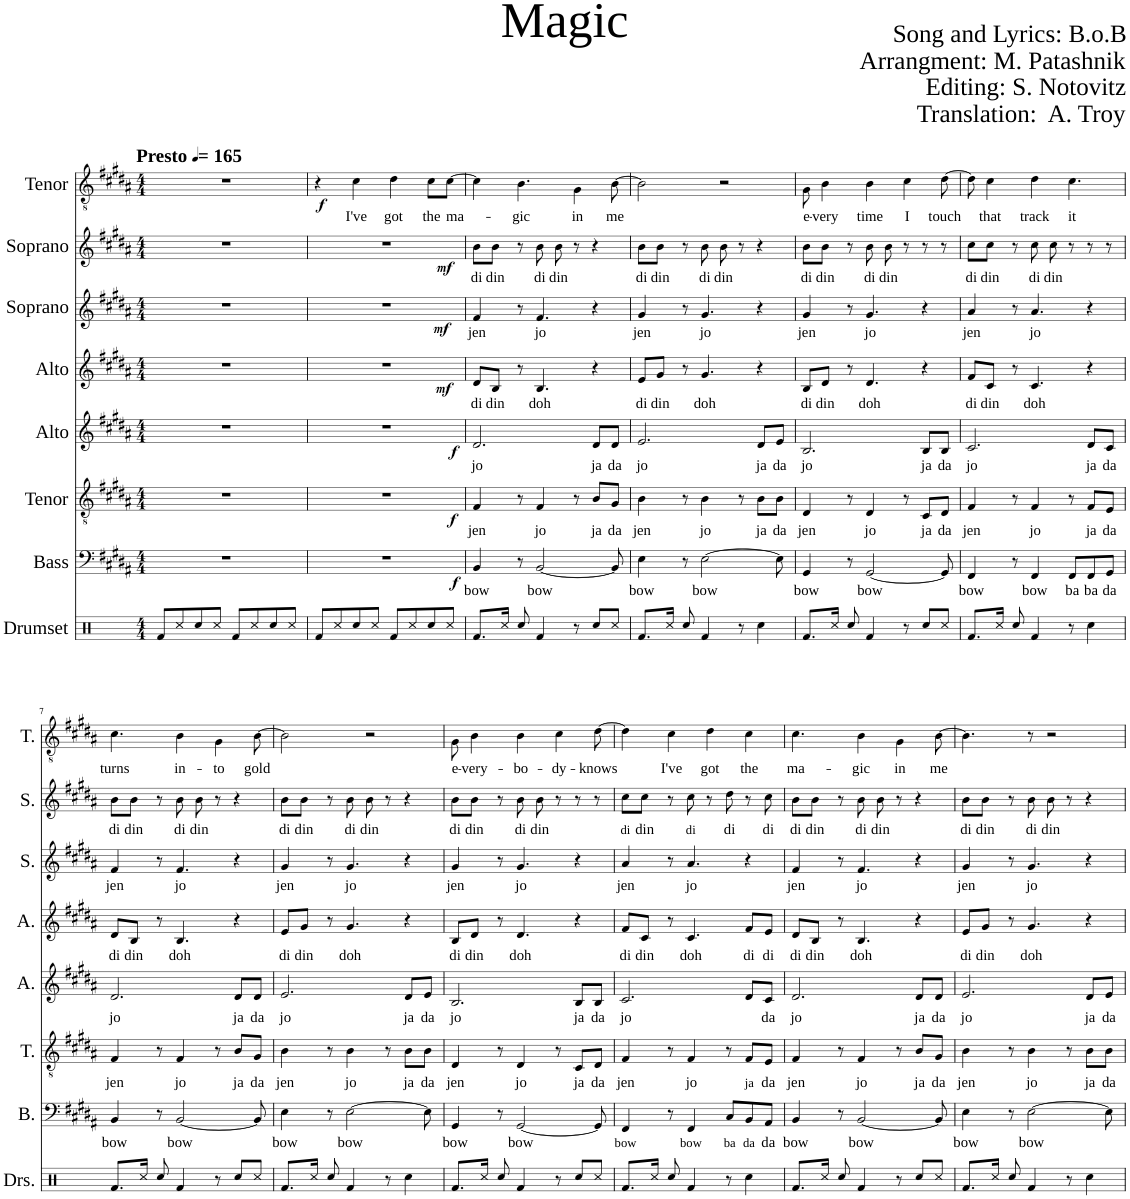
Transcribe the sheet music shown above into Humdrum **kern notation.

**kern	**kern	**text	**dynam	**kern	**text	**dynam	**kern	**text	**dynam	**kern	**text	**dynam	**kern	**text	**dynam	**kern	**text	**dynam	**kern	**text	**dynam
*part8	*part7	*part7	*part7	*part6	*part6	*part6	*part5	*part5	*part5	*part4	*part4	*part4	*part3	*part3	*part3	*part2	*part2	*part2	*part1	*part1	*part1
*staff8	*staff7	*staff7	*staff7	*staff6	*staff6	*staff6	*staff5	*staff5	*staff5	*staff4	*staff4	*staff4	*staff3	*staff3	*staff3	*staff2	*staff2	*staff2	*staff1	*staff1	*staff1
*I"Drumset	*I"Bass	*	*	*I"Tenor	*	*	*I"Alto	*	*	*I"Alto	*	*	*I"Soprano	*	*	*I"Soprano	*	*	*I"Tenor	*	*
*I'Drs.	*I'B.	*	*	*I'T.	*	*	*I'A.	*	*	*I'A.	*	*	*I'S.	*	*	*I'S.	*	*	*I'T.	*	*
*clefX	*clefF4	*	*	*clefGv2	*	*	*clefG2	*	*	*clefG2	*	*	*clefG2	*	*	*clefG2	*	*	*clefGv2	*	*
*k[f#c#g#d#a#]	*k[f#c#g#d#a#]	*	*	*k[f#c#g#d#a#]	*	*	*k[f#c#g#d#a#]	*	*	*k[f#c#g#d#a#]	*	*	*k[f#c#g#d#a#]	*	*	*k[f#c#g#d#a#]	*	*	*k[f#c#g#d#a#]	*	*
*M4/4	*M4/4	*	*	*M4/4	*	*	*M4/4	*	*	*M4/4	*	*	*M4/4	*	*	*M4/4	*	*	*M4/4	*	*
*MM165	*MM165	*	*	*MM165	*	*	*MM165	*	*	*MM165	*	*	*MM165	*	*	*MM165	*	*	*MM165	*	*
=1	=1	=1	=1	=1	=1	=1	=1	=1	=1	=1	=1	=1	=1	=1	=1	=1	=1	=1	=1	=1	=1
!	!	!	!	!	!	!	!	!	!	!	!	!	!	!	!	!	!	!	!LO:TX:a:B:t=Presto	!	!
8Rf/L	1r	.	.	1r	.	.	1r	.	.	1r	.	.	1r	.	.	1r	.	.	1r	.	.
8Rcc/	.	.	.	.	.	.	.	.	.	.	.	.	.	.	.	.	.	.	.	.	.
8Rcc/	.	.	.	.	.	.	.	.	.	.	.	.	.	.	.	.	.	.	.	.	.
8Rcc/J	.	.	.	.	.	.	.	.	.	.	.	.	.	.	.	.	.	.	.	.	.
8Rf/L	.	.	.	.	.	.	.	.	.	.	.	.	.	.	.	.	.	.	.	.	.
8Rcc/	.	.	.	.	.	.	.	.	.	.	.	.	.	.	.	.	.	.	.	.	.
8Rcc/	.	.	.	.	.	.	.	.	.	.	.	.	.	.	.	.	.	.	.	.	.
8Rcc/J	.	.	.	.	.	.	.	.	.	.	.	.	.	.	.	.	.	.	.	.	.
=2	=2	=2	=2	=2	=2	=2	=2	=2	=2	=2	=2	=2	=2	=2	=2	=2	=2	=2	=2	=2	=2
!	!	!	!	!	!	!	!	!	!	!	!	!	!	!	!	!	!	!	!	!	!LO:DY:b
8Rf/L	1r	.	.	1r	.	.	1r	.	.	1r	.	.	1r	.	.	1r	.	.	4r	.	f
8Rcc/	.	.	.	.	.	.	.	.	.	.	.	.	.	.	.	.	.	.	.	.	.
!	!	!	!	!	!	!	!	!	!	!	!	!	!	!	!	!	!	!	!	!LO:LY:b	!
8Rcc/	.	.	.	.	.	.	.	.	.	.	.	.	.	.	.	.	.	.	4c#\	I've	.
8Rcc/J	.	.	.	.	.	.	.	.	.	.	.	.	.	.	.	.	.	.	.	.	.
!	!	!	!	!	!	!	!	!	!	!	!	!	!	!	!	!	!	!	!	!LO:LY:b	!
8Rf/L	.	.	.	.	.	.	.	.	.	.	.	.	.	.	.	.	.	.	4d#\	got	.
8Rcc/	.	.	.	.	.	.	.	.	.	.	.	.	.	.	.	.	.	.	.	.	.
!	!	!	!	!	!	!	!	!	!	!	!	!	!	!	!	!	!	!	!	!LO:LY:b	!
8Rcc/	.	.	.	.	.	.	.	.	.	.	.	.	.	.	.	.	.	.	8c#\L	the	.
!	!	!	!	!	!	!	!	!	!	!	!	!	!	!	!	!	!	!	!	!LO:LY:b	!
8Rcc/J	.	.	.	.	.	.	.	.	.	.	.	.	.	.	.	.	.	.	[8c#\J	ma-	.
=3	=3	=3	=3	=3	=3	=3	=3	=3	=3	=3	=3	=3	=3	=3	=3	=3	=3	=3	=3	=3	=3
!	!	!LO:LY:b	!LO:DY:b	!	!LO:LY:b	!LO:DY:b	!	!LO:LY:b	!LO:DY:b	!	!LO:LY:b	!LO:DY:b	!	!LO:LY:b	!LO:DY:b	!	!LO:LY:b	!LO:DY:b	!	!	!
8.Rf/L	4BB/	bow	f	4F#/	jen	f	2.d#/	jo	f	8d#/L	di	mf	4f#/	jen	mf	8b\L	di	mf	4c#\]	.	.
!	!	!	!	!	!	!	!	!	!	!	!LO:LY:b	!	!	!	!	!	!LO:LY:b	!	!	!	!
.	.	.	.	.	.	.	.	.	.	8B/J	din	.	.	.	.	8b\J	din	.	.	.	.
16Rcc/Jk	.	.	.	.	.	.	.	.	.	.	.	.	.	.	.	.	.	.	.	.	.
!	!	!	!	!	!	!	!	!	!	!	!	!	!	!	!	!	!	!	!	!LO:LY:b	!
8Rcc/	8r	.	.	8r	.	.	.	.	.	8r	.	.	8r	.	.	8r	.	.	4.B\	-gic	.
!	!	!LO:LY:b	!	!	!LO:LY:b	!	!	!	!	!	!LO:LY:b	!	!	!LO:LY:b	!	!	!LO:LY:b	!	!	!	!
4Rf/	[2BB/	bow	.	4F#/	jo	.	.	.	.	4.B/	doh	.	4.f#/	jo	.	8b\	di	.	.	.	.
!	!	!	!	!	!	!	!	!	!	!	!	!	!	!	!	!	!LO:LY:b	!	!	!	!
.	.	.	.	.	.	.	.	.	.	.	.	.	.	.	.	8b\	din	.	.	.	.
!	!	!	!	!	!	!	!	!	!	!	!	!	!	!	!	!	!	!	!	!LO:LY:b	!
8r	.	.	.	8r	.	.	.	.	.	.	.	.	.	.	.	8r	.	.	4G#\	in	.
!	!	!	!	!	!LO:LY:b	!	!	!LO:LY:b	!	!	!	!	!	!	!	!	!	!	!	!	!
8Rcc/L	.	.	.	8B/L	ja	.	8d#/L	ja	.	4r	.	.	4r	.	.	4r	.	.	.	.	.
!	!	!	!	!	!LO:LY:b	!	!	!LO:LY:b	!	!	!	!	!	!	!	!	!	!	!	!LO:LY:b	!
8Rcc/J	8BB/]	.	.	8G#/J	da	.	8d#/J	da	.	.	.	.	.	.	.	.	.	.	[8B\	me	.
=4	=4	=4	=4	=4	=4	=4	=4	=4	=4	=4	=4	=4	=4	=4	=4	=4	=4	=4	=4	=4	=4
!	!	!LO:LY:b	!	!	!LO:LY:b	!	!	!LO:LY:b	!	!	!LO:LY:b	!	!	!LO:LY:b	!	!	!LO:LY:b	!	!	!	!
8.Rf/L	4E\	bow	.	4B\	jen	.	2.e/	jo	.	8e/L	di	.	4g#/	jen	.	8b\L	di	.	2B\]	.	.
!	!	!	!	!	!	!	!	!	!	!	!LO:LY:b	!	!	!	!	!	!LO:LY:b	!	!	!	!
.	.	.	.	.	.	.	.	.	.	8g#/J	din	.	.	.	.	8b\J	din	.	.	.	.
16Rcc/Jk	.	.	.	.	.	.	.	.	.	.	.	.	.	.	.	.	.	.	.	.	.
8Rcc/	8r	.	.	8r	.	.	.	.	.	8r	.	.	8r	.	.	8r	.	.	.	.	.
!	!	!LO:LY:b	!	!	!LO:LY:b	!	!	!	!	!	!LO:LY:b	!	!	!LO:LY:b	!	!	!LO:LY:b	!	!	!	!
4Rf/	[2E\	bow	.	4B\	jo	.	.	.	.	4.g#/	doh	.	4.g#/	jo	.	8b\	di	.	.	.	.
!	!	!	!	!	!	!	!	!	!	!	!	!	!	!	!	!	!LO:LY:b	!	!	!	!
.	.	.	.	.	.	.	.	.	.	.	.	.	.	.	.	8b\	din	.	2r	.	.
8r	.	.	.	8r	.	.	.	.	.	.	.	.	.	.	.	8r	.	.	.	.	.
!	!	!	!	!	!LO:LY:b	!	!	!LO:LY:b	!	!	!	!	!	!	!	!	!	!	!	!	!
4Rcc\	.	.	.	8B\L	ja	.	8d#/L	ja	.	4r	.	.	4r	.	.	4r	.	.	.	.	.
!	!	!	!	!	!LO:LY:b	!	!	!LO:LY:b	!	!	!	!	!	!	!	!	!	!	!	!	!
.	8E\]	.	.	8B\J	da	.	8e/J	da	.	.	.	.	.	.	.	.	.	.	.	.	.
=5	=5	=5	=5	=5	=5	=5	=5	=5	=5	=5	=5	=5	=5	=5	=5	=5	=5	=5	=5	=5	=5
!	!	!LO:LY:b	!	!	!LO:LY:b	!	!	!LO:LY:b	!	!	!LO:LY:b	!	!	!LO:LY:b	!	!	!LO:LY:b	!	!	!LO:LY:b	!
8.Rf/L	4GG#/	bow	.	4D#/	jen	.	2.B/	jo	.	8B/L	di	.	4g#/	jen	.	8b\L	di	.	8G#\	e-	.
!	!	!	!	!	!	!	!	!	!	!	!LO:LY:b	!	!	!	!	!	!LO:LY:b	!	!	!LO:LY:b	!
.	.	.	.	.	.	.	.	.	.	8d#/J	din	.	.	.	.	8b\J	din	.	4B\	-very	.
16Rcc/Jk	.	.	.	.	.	.	.	.	.	.	.	.	.	.	.	.	.	.	.	.	.
8Rcc/	8r	.	.	8r	.	.	.	.	.	8r	.	.	8r	.	.	8r	.	.	.	.	.
!	!	!LO:LY:b	!	!	!LO:LY:b	!	!	!	!	!	!LO:LY:b	!	!	!LO:LY:b	!	!	!LO:LY:b	!	!	!LO:LY:b	!
4Rf/	[2GG#/	bow	.	4D#/	jo	.	.	.	.	4.d#/	doh	.	4.g#/	jo	.	8b\	di	.	4B\	time	.
!	!	!	!	!	!	!	!	!	!	!	!	!	!	!	!	!	!LO:LY:b	!	!	!	!
.	.	.	.	.	.	.	.	.	.	.	.	.	.	.	.	8b\	din	.	.	.	.
!	!	!	!	!	!	!	!	!	!	!	!	!	!	!	!	!	!	!	!	!LO:LY:b	!
8r	.	.	.	8r	.	.	.	.	.	.	.	.	.	.	.	8r	.	.	4c#\	I	.
!	!	!	!	!	!LO:LY:b	!	!	!LO:LY:b	!	!	!	!	!	!	!	!	!	!	!	!	!
8Rcc/L	.	.	.	8C#/L	ja	.	8B/L	ja	.	4r	.	.	4r	.	.	8r	.	.	.	.	.
!	!	!	!	!	!LO:LY:b	!	!	!LO:LY:b	!	!	!	!	!	!	!	!	!	!	!	!LO:LY:b	!
8Rcc/J	8GG#/]	.	.	8D#/J	da	.	8B/J	da	.	.	.	.	.	.	.	8r	.	.	[8d#\	touch	.
=6	=6	=6	=6	=6	=6	=6	=6	=6	=6	=6	=6	=6	=6	=6	=6	=6	=6	=6	=6	=6	=6
!	!	!LO:LY:b	!	!	!LO:LY:b	!	!	!LO:LY:b	!	!	!LO:LY:b	!	!	!LO:LY:b	!	!	!LO:LY:b	!	!	!	!
8.Rf/L	4FF#/	bow	.	4F#/	jen	.	2.c#/	jo	.	8f#/L	di	.	4a#/	jen	.	8cc#\L	di	.	8d#\]	.	.
!	!	!	!	!	!	!	!	!	!	!	!LO:LY:b	!	!	!	!	!	!LO:LY:b	!	!	!LO:LY:b	!
.	.	.	.	.	.	.	.	.	.	8c#/J	din	.	.	.	.	8cc#\J	din	.	4c#\	that	.
16Rcc/Jk	.	.	.	.	.	.	.	.	.	.	.	.	.	.	.	.	.	.	.	.	.
8Rcc/	8r	.	.	8r	.	.	.	.	.	8r	.	.	8r	.	.	8r	.	.	.	.	.
!	!	!LO:LY:b	!	!	!LO:LY:b	!	!	!	!	!	!LO:LY:b	!	!	!LO:LY:b	!	!	!LO:LY:b	!	!	!LO:LY:b	!
4Rf/	4FF#/	bow	.	4F#/	jo	.	.	.	.	4.c#/	doh	.	4.a#/	jo	.	8cc#\	di	.	4d#\	track	.
!	!	!	!	!	!	!	!	!	!	!	!	!	!	!	!	!	!LO:LY:b	!	!	!	!
.	.	.	.	.	.	.	.	.	.	.	.	.	.	.	.	8cc#\	din	.	.	.	.
!	!	!LO:LY:b	!	!	!	!	!	!	!	!	!	!	!	!	!	!	!	!	!	!LO:LY:b	!
8r	8FF#/L	ba	.	8r	.	.	.	.	.	.	.	.	.	.	.	8r	.	.	4.c#\	it	.
!	!	!LO:LY:b	!	!	!LO:LY:b	!	!	!LO:LY:b	!	!	!	!	!	!	!	!	!	!	!	!	!
4Rcc\	8FF#/	ba	.	8F#/L	ja	.	8d#/L	ja	.	4r	.	.	4r	.	.	8r	.	.	.	.	.
!	!	!LO:LY:b	!	!	!LO:LY:b	!	!	!LO:LY:b	!	!	!	!	!	!	!	!	!	!	!	!	!
.	8GG#/J	da	.	8E/J	da	.	8c#/J	da	.	.	.	.	.	.	.	8r	.	.	.	.	.
!!LO:LB:g=z
=7	=7	=7	=7	=7	=7	=7	=7	=7	=7	=7	=7	=7	=7	=7	=7	=7	=7	=7	=7	=7	=7
!	!	!LO:LY:b	!	!	!LO:LY:b	!	!	!LO:LY:b	!	!	!LO:LY:b	!	!	!LO:LY:b	!	!	!LO:LY:b	!	!	!LO:LY:b	!
8.Rf/L	4BB/	bow	.	4F#/	jen	.	2.d#/	jo	.	8d#/L	di	.	4f#/	jen	.	8b\L	di	.	4.c#\	turns	.
!	!	!	!	!	!	!	!	!	!	!	!LO:LY:b	!	!	!	!	!	!LO:LY:b	!	!	!	!
.	.	.	.	.	.	.	.	.	.	8B/J	din	.	.	.	.	8b\J	din	.	.	.	.
16Rcc/Jk	.	.	.	.	.	.	.	.	.	.	.	.	.	.	.	.	.	.	.	.	.
8Rcc/	8r	.	.	8r	.	.	.	.	.	8r	.	.	8r	.	.	8r	.	.	.	.	.
!	!	!LO:LY:b	!	!	!LO:LY:b	!	!	!	!	!	!LO:LY:b	!	!	!LO:LY:b	!	!	!LO:LY:b	!	!	!LO:LY:b	!
4Rf/	[2BB/	bow	.	4F#/	jo	.	.	.	.	4.B/	doh	.	4.f#/	jo	.	8b\	di	.	4B\	in-	.
!	!	!	!	!	!	!	!	!	!	!	!	!	!	!	!	!	!LO:LY:b	!	!	!	!
.	.	.	.	.	.	.	.	.	.	.	.	.	.	.	.	8b\	din	.	.	.	.
!	!	!	!	!	!	!	!	!	!	!	!	!	!	!	!	!	!	!	!	!LO:LY:b	!
8r	.	.	.	8r	.	.	.	.	.	.	.	.	.	.	.	8r	.	.	4G#\	-to	.
!	!	!	!	!	!LO:LY:b	!	!	!LO:LY:b	!	!	!	!	!	!	!	!	!	!	!	!	!
8Rcc/L	.	.	.	8B/L	ja	.	8d#/L	ja	.	4r	.	.	4r	.	.	4r	.	.	.	.	.
!	!	!	!	!	!LO:LY:b	!	!	!LO:LY:b	!	!	!	!	!	!	!	!	!	!	!	!LO:LY:b	!
8Rcc/J	8BB/]	.	.	8G#/J	da	.	8d#/J	da	.	.	.	.	.	.	.	.	.	.	[8B\	gold	.
=8	=8	=8	=8	=8	=8	=8	=8	=8	=8	=8	=8	=8	=8	=8	=8	=8	=8	=8	=8	=8	=8
!	!	!LO:LY:b	!	!	!LO:LY:b	!	!	!LO:LY:b	!	!	!LO:LY:b	!	!	!LO:LY:b	!	!	!LO:LY:b	!	!	!	!
8.Rf/L	4E\	bow	.	4B\	jen	.	2.e/	jo	.	8e/L	di	.	4g#/	jen	.	8b\L	di	.	2B\]	.	.
!	!	!	!	!	!	!	!	!	!	!	!LO:LY:b	!	!	!	!	!	!LO:LY:b	!	!	!	!
.	.	.	.	.	.	.	.	.	.	8g#/J	din	.	.	.	.	8b\J	din	.	.	.	.
16Rcc/Jk	.	.	.	.	.	.	.	.	.	.	.	.	.	.	.	.	.	.	.	.	.
8Rcc/	8r	.	.	8r	.	.	.	.	.	8r	.	.	8r	.	.	8r	.	.	.	.	.
!	!	!LO:LY:b	!	!	!LO:LY:b	!	!	!	!	!	!LO:LY:b	!	!	!LO:LY:b	!	!	!LO:LY:b	!	!	!	!
4Rf/	[2E\	bow	.	4B\	jo	.	.	.	.	4.g#/	doh	.	4.g#/	jo	.	8b\	di	.	.	.	.
!	!	!	!	!	!	!	!	!	!	!	!	!	!	!	!	!	!LO:LY:b	!	!	!	!
.	.	.	.	.	.	.	.	.	.	.	.	.	.	.	.	8b\	din	.	2r	.	.
8r	.	.	.	8r	.	.	.	.	.	.	.	.	.	.	.	8r	.	.	.	.	.
!	!	!	!	!	!LO:LY:b	!	!	!LO:LY:b	!	!	!	!	!	!	!	!	!	!	!	!	!
4Rcc\	.	.	.	8B\L	ja	.	8d#/L	ja	.	4r	.	.	4r	.	.	4r	.	.	.	.	.
!	!	!	!	!	!LO:LY:b	!	!	!LO:LY:b	!	!	!	!	!	!	!	!	!	!	!	!	!
.	8E\]	.	.	8B\J	da	.	8e/J	da	.	.	.	.	.	.	.	.	.	.	.	.	.
=9	=9	=9	=9	=9	=9	=9	=9	=9	=9	=9	=9	=9	=9	=9	=9	=9	=9	=9	=9	=9	=9
!	!	!LO:LY:b	!	!	!LO:LY:b	!	!	!LO:LY:b	!	!	!LO:LY:b	!	!	!LO:LY:b	!	!	!LO:LY:b	!	!	!LO:LY:b	!
8.Rf/L	4GG#/	bow	.	4D#/	jen	.	2.B/	jo	.	8B/L	di	.	4g#/	jen	.	8b\L	di	.	8G#\	e-	.
!	!	!	!	!	!	!	!	!	!	!	!LO:LY:b	!	!	!	!	!	!LO:LY:b	!	!	!LO:LY:b	!
.	.	.	.	.	.	.	.	.	.	8d#/J	din	.	.	.	.	8b\J	din	.	4B\	-very-	.
16Rcc/Jk	.	.	.	.	.	.	.	.	.	.	.	.	.	.	.	.	.	.	.	.	.
8Rcc/	8r	.	.	8r	.	.	.	.	.	8r	.	.	8r	.	.	8r	.	.	.	.	.
!	!	!LO:LY:b	!	!	!LO:LY:b	!	!	!	!	!	!LO:LY:b	!	!	!LO:LY:b	!	!	!LO:LY:b	!	!	!LO:LY:b	!
4Rf/	[2GG#/	bow	.	4D#/	jo	.	.	.	.	4.d#/	doh	.	4.g#/	jo	.	8b\	di	.	4B\	-bo-	.
!	!	!	!	!	!	!	!	!	!	!	!	!	!	!	!	!	!LO:LY:b	!	!	!	!
.	.	.	.	.	.	.	.	.	.	.	.	.	.	.	.	8b\	din	.	.	.	.
!	!	!	!	!	!	!	!	!	!	!	!	!	!	!	!	!	!	!	!	!LO:LY:b	!
8r	.	.	.	8r	.	.	.	.	.	.	.	.	.	.	.	8r	.	.	4c#\	-dy-	.
!	!	!	!	!	!LO:LY:b	!	!	!LO:LY:b	!	!	!	!	!	!	!	!	!	!	!	!	!
8Rcc/L	.	.	.	8C#/L	ja	.	8B/L	ja	.	4r	.	.	4r	.	.	8r	.	.	.	.	.
!	!	!	!	!	!LO:LY:b	!	!	!LO:LY:b	!	!	!	!	!	!	!	!	!	!	!	!LO:LY:b	!
8Rcc/J	8GG#/]	.	.	8D#/J	da	.	8B/J	da	.	.	.	.	.	.	.	8r	.	.	[8d#\	-knows	.
=10	=10	=10	=10	=10	=10	=10	=10	=10	=10	=10	=10	=10	=10	=10	=10	=10	=10	=10	=10	=10	=10
!	!	!LO:LY:b	!	!	!LO:LY:b	!	!	!LO:LY:b	!	!	!LO:LY:b	!	!	!LO:LY:b	!	!	!LO:LY:b	!	!	!	!
8.Rf/L	4FF#/	bow	.	4F#/	jen	.	2.c#/	jo	.	8f#/L	di	.	4a#/	jen	.	8cc#\L	di	.	4d#\]	.	.
!	!	!	!	!	!	!	!	!	!	!	!LO:LY:b	!	!	!	!	!	!LO:LY:b	!	!	!	!
.	.	.	.	.	.	.	.	.	.	8c#/J	din	.	.	.	.	8cc#\J	din	.	.	.	.
16Rcc/Jk	.	.	.	.	.	.	.	.	.	.	.	.	.	.	.	.	.	.	.	.	.
!	!	!	!	!	!	!	!	!	!	!	!	!	!	!	!	!	!	!	!	!LO:LY:b	!
8Rcc/	8r	.	.	8r	.	.	.	.	.	8r	.	.	8r	.	.	8r	.	.	4c#\	I've	.
!	!	!LO:LY:b	!	!	!LO:LY:b	!	!	!	!	!	!LO:LY:b	!	!	!LO:LY:b	!	!	!LO:LY:b	!	!	!	!
4Rf/	4FF#/	bow	.	4F#/	jo	.	.	.	.	4.c#/	doh	.	4.a#/	jo	.	8cc#\	di	.	.	.	.
!	!	!	!	!	!	!	!	!	!	!	!	!	!	!	!	!	!	!	!	!LO:LY:b	!
.	.	.	.	.	.	.	.	.	.	.	.	.	.	.	.	8r	.	.	4d#\	got	.
!	!	!LO:LY:b	!	!	!	!	!	!	!	!	!	!	!	!	!	!	!LO:LY:b	!	!	!	!
8r	8C#/L	ba	.	8r	.	.	.	.	.	.	.	.	.	.	.	8dd#\	di	.	.	.	.
!	!	!LO:LY:b	!	!	!LO:LY:b	!	!	!	!	!	!LO:LY:b	!	!	!	!	!	!	!	!	!LO:LY:b	!
4Rcc\	8BB/	da	.	8F#/L	ja	.	8d#/L	.	.	8f#/L	di	.	4r	.	.	8r	.	.	4c#\	the	.
!	!	!LO:LY:b	!	!	!LO:LY:b	!	!	!LO:LY:b	!	!	!LO:LY:b	!	!	!	!	!	!LO:LY:b	!	!	!	!
.	8AA#/J	da	.	8E/J	da	.	8c#/J	da	.	8e/J	di	.	.	.	.	8cc#\	di	.	.	.	.
=11	=11	=11	=11	=11	=11	=11	=11	=11	=11	=11	=11	=11	=11	=11	=11	=11	=11	=11	=11	=11	=11
!	!	!LO:LY:b	!	!	!LO:LY:b	!	!	!LO:LY:b	!	!	!LO:LY:b	!	!	!LO:LY:b	!	!	!LO:LY:b	!	!	!LO:LY:b	!
8.Rf/L	4BB/	bow	.	4F#/	jen	.	2.d#/	jo	.	8d#/L	di	.	4f#/	jen	.	8b\L	di	.	4.c#\	ma-	.
!	!	!	!	!	!	!	!	!	!	!	!LO:LY:b	!	!	!	!	!	!LO:LY:b	!	!	!	!
.	.	.	.	.	.	.	.	.	.	8B/J	din	.	.	.	.	8b\J	din	.	.	.	.
16Rcc/Jk	.	.	.	.	.	.	.	.	.	.	.	.	.	.	.	.	.	.	.	.	.
8Rcc/	8r	.	.	8r	.	.	.	.	.	8r	.	.	8r	.	.	8r	.	.	.	.	.
!	!	!LO:LY:b	!	!	!LO:LY:b	!	!	!	!	!	!LO:LY:b	!	!	!LO:LY:b	!	!	!LO:LY:b	!	!	!LO:LY:b	!
4Rf/	[2BB/	bow	.	4F#/	jo	.	.	.	.	4.B/	doh	.	4.f#/	jo	.	8b\	di	.	4B\	-gic	.
!	!	!	!	!	!	!	!	!	!	!	!	!	!	!	!	!	!LO:LY:b	!	!	!	!
.	.	.	.	.	.	.	.	.	.	.	.	.	.	.	.	8b\	din	.	.	.	.
!	!	!	!	!	!	!	!	!	!	!	!	!	!	!	!	!	!	!	!	!LO:LY:b	!
8r	.	.	.	8r	.	.	.	.	.	.	.	.	.	.	.	8r	.	.	4G#\	in	.
!	!	!	!	!	!LO:LY:b	!	!	!LO:LY:b	!	!	!	!	!	!	!	!	!	!	!	!	!
8Rcc/L	.	.	.	8B/L	ja	.	8d#/L	ja	.	4r	.	.	4r	.	.	4r	.	.	.	.	.
!	!	!	!	!	!LO:LY:b	!	!	!LO:LY:b	!	!	!	!	!	!	!	!	!	!	!	!LO:LY:b	!
8Rcc/J	8BB/]	.	.	8G#/J	da	.	8d#/J	da	.	.	.	.	.	.	.	.	.	.	[8B\	me	.
=12	=12	=12	=12	=12	=12	=12	=12	=12	=12	=12	=12	=12	=12	=12	=12	=12	=12	=12	=12	=12	=12
!	!	!LO:LY:b	!	!	!LO:LY:b	!	!	!LO:LY:b	!	!	!LO:LY:b	!	!	!LO:LY:b	!	!	!LO:LY:b	!	!	!	!
8.Rf/L	4E\	bow	.	4B\	jen	.	2.e/	jo	.	8e/L	di	.	4g#/	jen	.	8b\L	di	.	4.B\]	.	.
!	!	!	!	!	!	!	!	!	!	!	!LO:LY:b	!	!	!	!	!	!LO:LY:b	!	!	!	!
.	.	.	.	.	.	.	.	.	.	8g#/J	din	.	.	.	.	8b\J	din	.	.	.	.
16Rcc/Jk	.	.	.	.	.	.	.	.	.	.	.	.	.	.	.	.	.	.	.	.	.
8Rcc/	8r	.	.	8r	.	.	.	.	.	8r	.	.	8r	.	.	8r	.	.	.	.	.
!	!	!LO:LY:b	!	!	!LO:LY:b	!	!	!	!	!	!LO:LY:b	!	!	!LO:LY:b	!	!	!LO:LY:b	!	!	!	!
4Rf/	[2E\	bow	.	4B\	jo	.	.	.	.	4.g#/	doh	.	4.g#/	jo	.	8b\	di	.	8r	.	.
!	!	!	!	!	!	!	!	!	!	!	!	!	!	!	!	!	!LO:LY:b	!	!	!	!
.	.	.	.	.	.	.	.	.	.	.	.	.	.	.	.	8b\	din	.	2r	.	.
8r	.	.	.	8r	.	.	.	.	.	.	.	.	.	.	.	8r	.	.	.	.	.
!	!	!	!	!	!LO:LY:b	!	!	!LO:LY:b	!	!	!	!	!	!	!	!	!	!	!	!	!
4Rcc\	.	.	.	8B\L	ja	.	8d#/L	ja	.	4r	.	.	4r	.	.	4r	.	.	.	.	.
!	!	!	!	!	!LO:LY:b	!	!	!LO:LY:b	!	!	!	!	!	!	!	!	!	!	!	!	!
.	8E\]	.	.	8B\J	da	.	8e/J	da	.	.	.	.	.	.	.	.	.	.	.	.	.
=	=	=	=	=	=	=	=	=	=	=	=	=	=	=	=	=	=	=	=	=	=
*-	*-	*-	*-	*-	*-	*-	*-	*-	*-	*-	*-	*-	*-	*-	*-	*-	*-	*-	*-	*-	*-
